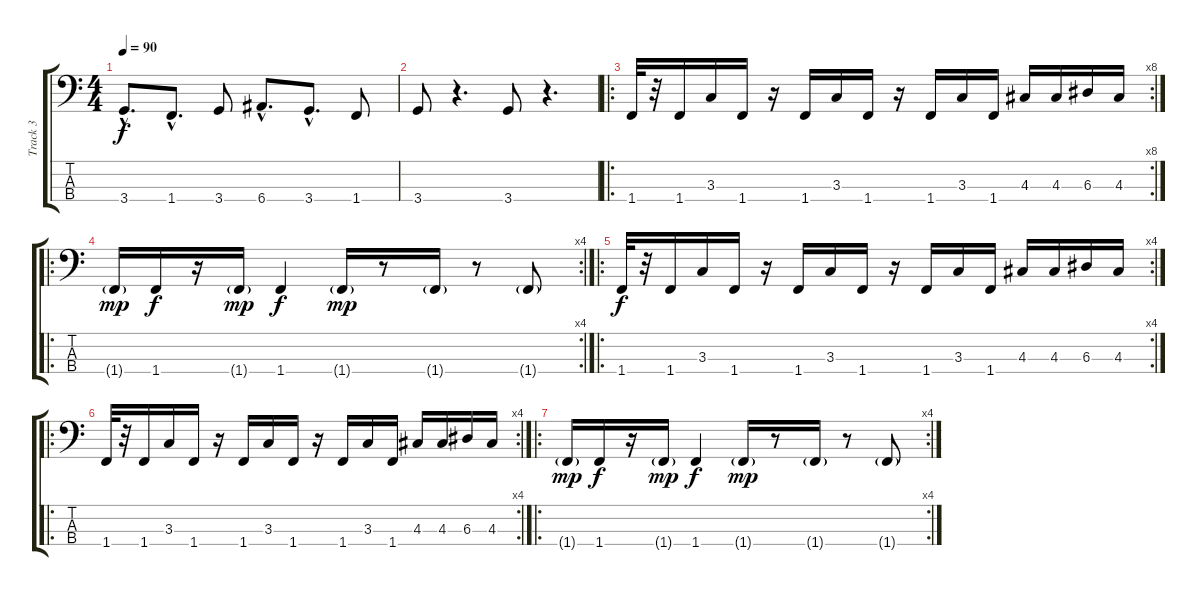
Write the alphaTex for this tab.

\track ("Track 3" "Track 3") {instrument electricbasspick}
\staff {score tabs}
\tuning (G2 D2 A1 E1) {hide}
\ts (4 4)
\tempo 90
\clef f4
\ks c
3.4{hac}.8{d dy f instrument electricbasspick} 1.4{hac}.8{d} 3.4.8 6.4{hac}.8{d} 3.4{hac}.8{d} 1.4.8 |
3.4.8 r.4{d} 3.4.8 r.4{d} |
\ro
\rc 8
1.4.32 r.32 1.4.16 3.3.16 1.4.16 r.16 1.4.16 3.3.16 1.4.16 r.16 1.4.16 3.3.16 1.4.16 4.3.16 4.3.16 6.3.16 4.3.16 |
\ro
\rc 4
1.4{g}.16{dy mp} 1.4.16{dy f} r.16 1.4{g}.16{dy mp} 1.4.4{dy f} 1.4{g}.16{dy mp} r.8 1.4{g}.16 r.8 1.4{g}.8 |
\ro
\rc 4
1.4.32{dy f} r.32 1.4.16 3.3.16 1.4.16 r.16 1.4.16 3.3.16 1.4.16 r.16 1.4.16 3.3.16 1.4.16 4.3.16 4.3.16 6.3.16 4.3.16 |
\ro
\rc 4
1.4.32 r.32 1.4.16 3.3.16 1.4.16 r.16 1.4.16 3.3.16 1.4.16 r.16 1.4.16 3.3.16 1.4.16 4.3.16 4.3.16 6.3.16 4.3.16 |
\ro
\rc 4
1.4{g}.16{dy mp} 1.4.16{dy f} r.16 1.4{g}.16{dy mp} 1.4.4{dy f} 1.4{g}.16{dy mp} r.8 1.4{g}.16 r.8 1.4{g}.8
